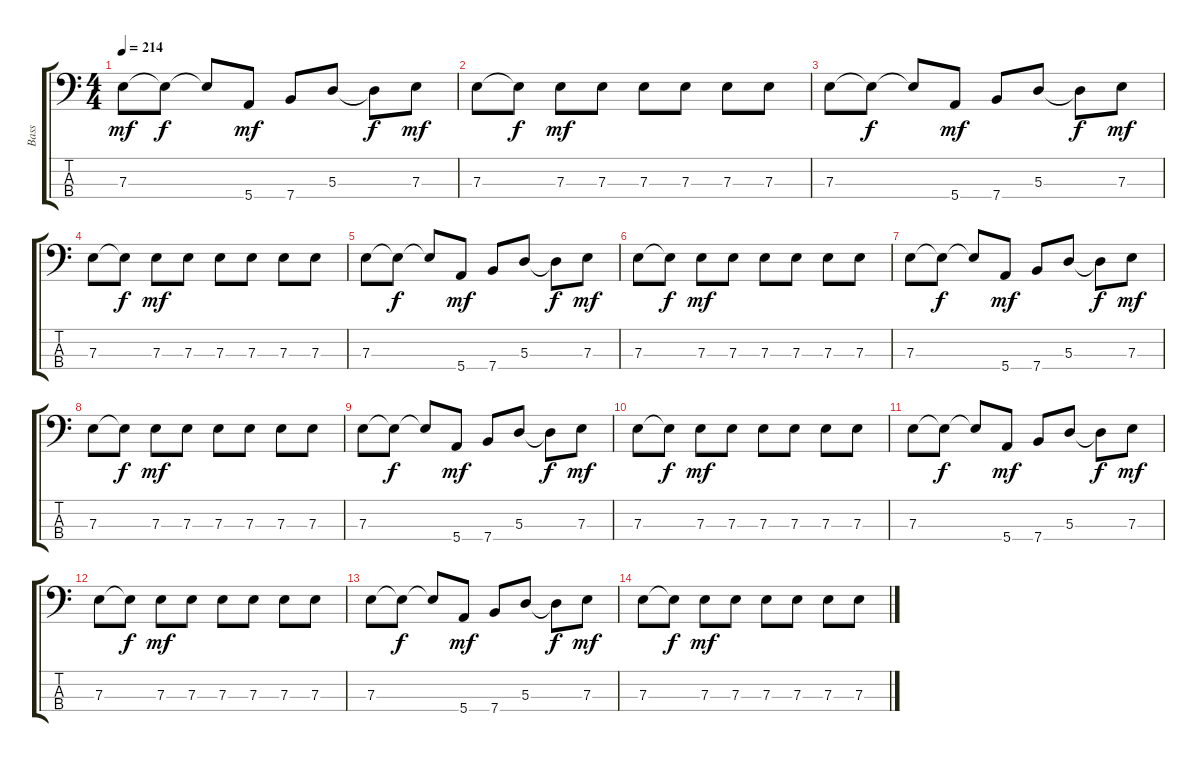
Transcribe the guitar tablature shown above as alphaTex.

\track ("Bass" "Bass") {instrument electricbassfinger}
\staff {score tabs}
\tuning (G2 D2 A1 E1) {hide}
\ts (4 4)
\tempo 214
\clef f4
\ks c
7.3.8{dy mf} 7.3{t}.8{dy f} 7.3{t}.8 5.4.8{dy mf} 7.4.8 5.3.8 5.3{t}.8{dy f} 7.3.8{dy mf} |
7.3.8 7.3{t}.8{dy f} 7.3.8{dy mf} 7.3.8 7.3.8 7.3.8 7.3.8 7.3.8 |
7.3.8 7.3{t}.8{dy f} 7.3{t}.8 5.4.8{dy mf} 7.4.8 5.3.8 5.3{t}.8{dy f} 7.3.8{dy mf} |
7.3.8 7.3{t}.8{dy f} 7.3.8{dy mf} 7.3.8 7.3.8 7.3.8 7.3.8 7.3.8 |
7.3.8 7.3{t}.8{dy f} 7.3{t}.8 5.4.8{dy mf} 7.4.8 5.3.8 5.3{t}.8{dy f} 7.3.8{dy mf} |
7.3.8 7.3{t}.8{dy f} 7.3.8{dy mf} 7.3.8 7.3.8 7.3.8 7.3.8 7.3.8 |
7.3.8 7.3{t}.8{dy f} 7.3{t}.8 5.4.8{dy mf} 7.4.8 5.3.8 5.3{t}.8{dy f} 7.3.8{dy mf} |
7.3.8 7.3{t}.8{dy f} 7.3.8{dy mf} 7.3.8 7.3.8 7.3.8 7.3.8 7.3.8 |
7.3.8 7.3{t}.8{dy f} 7.3{t}.8 5.4.8{dy mf} 7.4.8 5.3.8 5.3{t}.8{dy f} 7.3.8{dy mf} |
7.3.8 7.3{t}.8{dy f} 7.3.8{dy mf} 7.3.8 7.3.8 7.3.8 7.3.8 7.3.8 |
7.3.8 7.3{t}.8{dy f} 7.3{t}.8 5.4.8{dy mf} 7.4.8 5.3.8 5.3{t}.8{dy f} 7.3.8{dy mf} |
7.3.8 7.3{t}.8{dy f} 7.3.8{dy mf} 7.3.8 7.3.8 7.3.8 7.3.8 7.3.8 |
7.3.8 7.3{t}.8{dy f} 7.3{t}.8 5.4.8{dy mf} 7.4.8 5.3.8 5.3{t}.8{dy f} 7.3.8{dy mf} |
7.3.8 7.3{t}.8{dy f} 7.3.8{dy mf} 7.3.8 7.3.8 7.3.8 7.3.8 7.3.8
